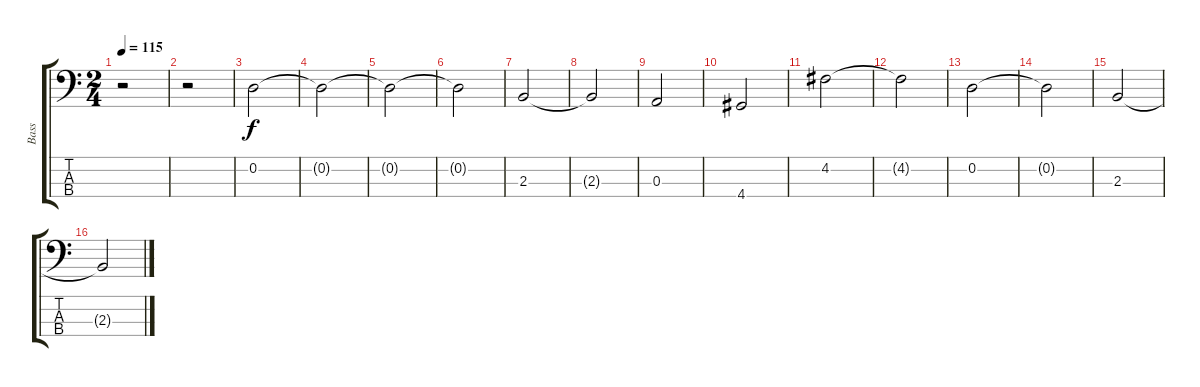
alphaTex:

\track ("Bass" "Bass") {instrument electricbassfinger}
\staff {score tabs}
\tuning (G2 D2 A1 E1) {hide}
\ts (2 4)
\tempo 115
\clef f4
\ks c
r.2{dy f instrument electricbassfinger} |
r.2 |
0.2.2 |
0.2{t}.2 |
0.2{t}.2 |
0.2{t}.2 |
2.3.2 |
2.3{t}.2 |
0.3.2 |
4.4.2 |
4.2.2 |
4.2{t}.2 |
0.2.2 |
0.2{t}.2 |
2.3.2 |
2.3{t}.2
